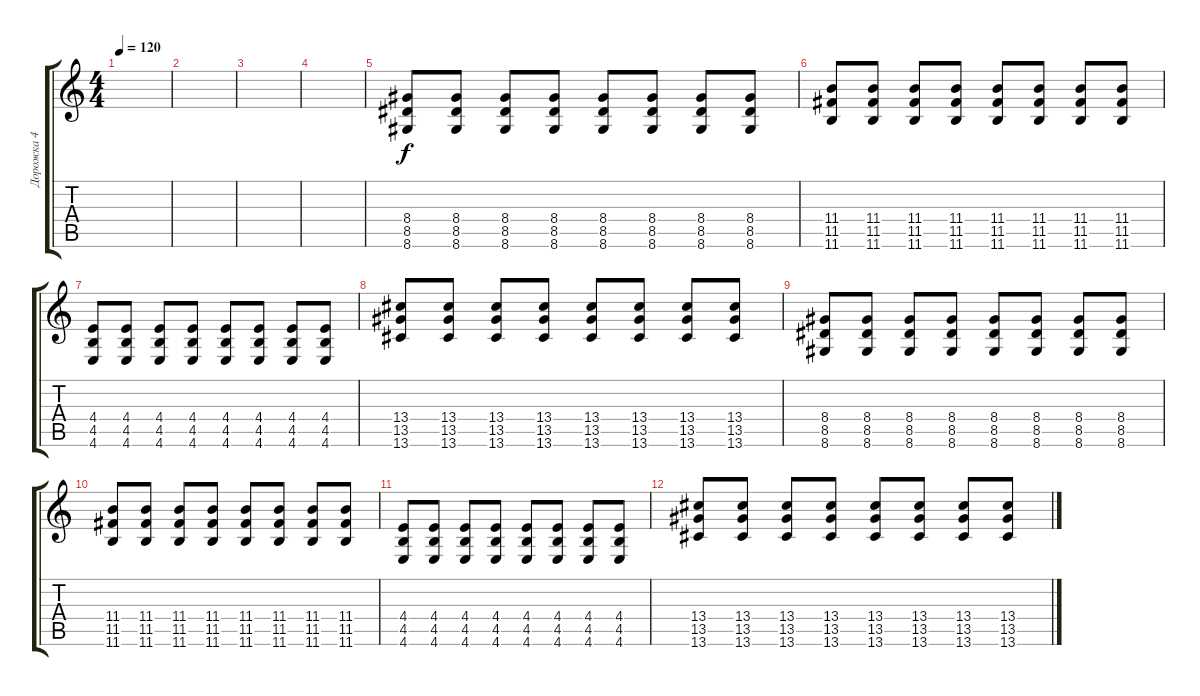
\track ("Дорожка 4" "Дорожка 4") {instrument distortionguitar}
\staff {score tabs}
\tuning (D4 A3 F3 C3 G2 C2) {hide}
\ts (4 4)
\tempo 120
\clef g2
\ks c
|
|
|
|
(8.4 8.5 8.6).8 (8.4 8.5 8.6).8 (8.4 8.5 8.6).8 (8.4 8.5 8.6).8 (8.4 8.5 8.6).8 (8.4 8.5 8.6).8 (8.4 8.5 8.6).8 (8.4 8.5 8.6).8 |
(11.4 11.5 11.6).8 (11.4 11.5 11.6).8 (11.4 11.5 11.6).8 (11.4 11.5 11.6).8 (11.4 11.5 11.6).8 (11.4 11.5 11.6).8 (11.4 11.5 11.6).8 (11.4 11.5 11.6).8 |
(4.4 4.5 4.6).8 (4.4 4.5 4.6).8 (4.4 4.5 4.6).8 (4.4 4.5 4.6).8 (4.4 4.5 4.6).8 (4.4 4.5 4.6).8 (4.4 4.5 4.6).8 (4.4 4.5 4.6).8 |
(13.4 13.5 13.6).8 (13.4 13.5 13.6).8 (13.4 13.5 13.6).8 (13.4 13.5 13.6).8 (13.4 13.5 13.6).8 (13.4 13.5 13.6).8 (13.4 13.5 13.6).8 (13.4 13.5 13.6).8 |
(8.4 8.5 8.6).8 (8.4 8.5 8.6).8 (8.4 8.5 8.6).8 (8.4 8.5 8.6).8 (8.4 8.5 8.6).8 (8.4 8.5 8.6).8 (8.4 8.5 8.6).8 (8.4 8.5 8.6).8 |
(11.4 11.5 11.6).8 (11.4 11.5 11.6).8 (11.4 11.5 11.6).8 (11.4 11.5 11.6).8 (11.4 11.5 11.6).8 (11.4 11.5 11.6).8 (11.4 11.5 11.6).8 (11.4 11.5 11.6).8 |
(4.4 4.5 4.6).8 (4.4 4.5 4.6).8 (4.4 4.5 4.6).8 (4.4 4.5 4.6).8 (4.4 4.5 4.6).8 (4.4 4.5 4.6).8 (4.4 4.5 4.6).8 (4.4 4.5 4.6).8 |
(13.4 13.5 13.6).8 (13.4 13.5 13.6).8 (13.4 13.5 13.6).8 (13.4 13.5 13.6).8 (13.4 13.5 13.6).8 (13.4 13.5 13.6).8 (13.4 13.5 13.6).8 (13.4 13.5 13.6).8
